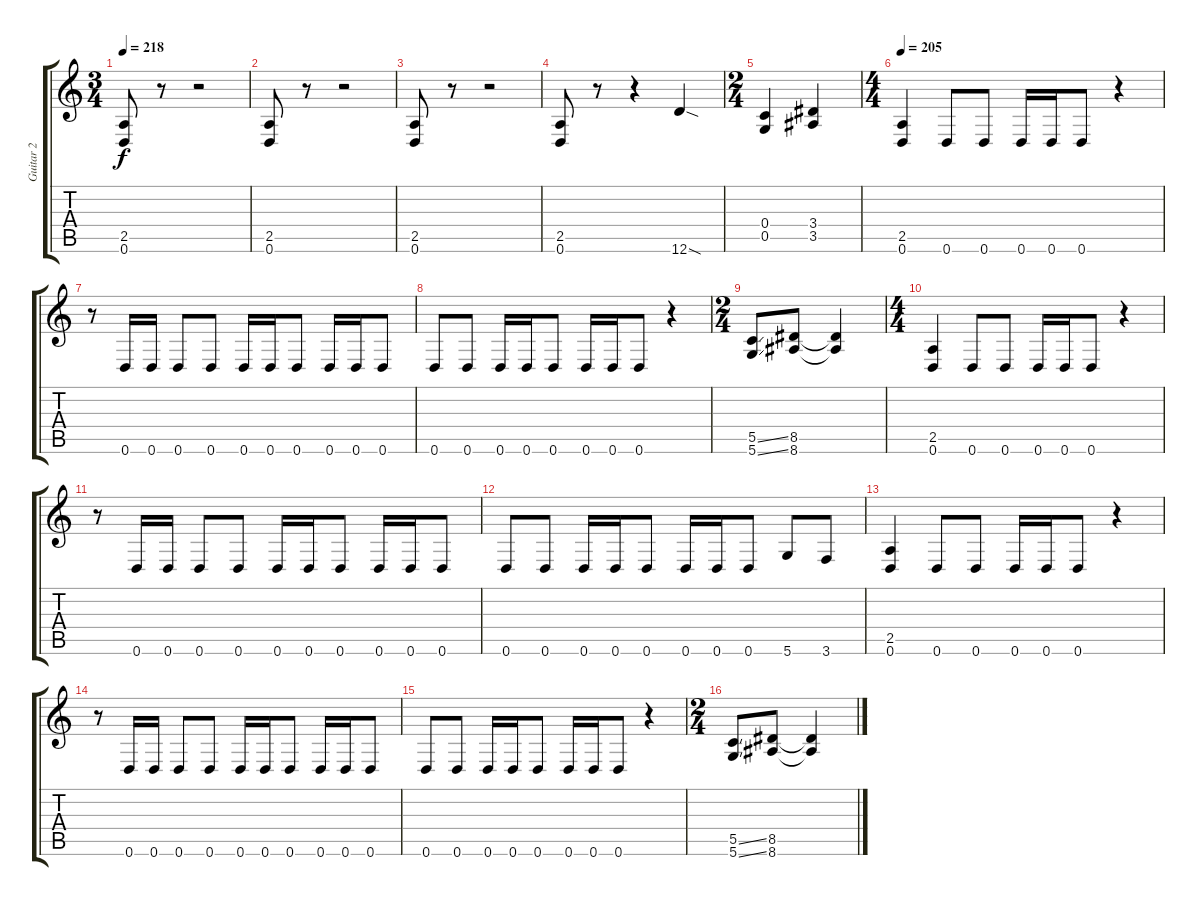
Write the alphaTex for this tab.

\track ("Guitar 2" "Guitar 2") {instrument distortionguitar}
\staff {score tabs}
\tuning (D4 A3 F3 C3 G2 D2) {hide}
\ts (3 4)
\tempo 218
\clef g2
\ks c
(2.5 0.6).8{dy f} r.8 r.2 |
(2.5 0.6).8 r.8 r.2 |
(2.5 0.6).8 r.8 r.2 |
(2.5 0.6).8 r.8 r.4 12.6{sod}.4 |
\ts (2 4)
(0.4 0.5).4 (3.4 3.5).4 |
\ts (4 4)
\tempo 205
(2.5 0.6).4 0.6.8 0.6.8 0.6.16 0.6.16 0.6.8 r.4 |
r.8 0.6.16 0.6.16 0.6.8 0.6.8 0.6.16 0.6.16 0.6.8 0.6.16 0.6.16 0.6.8 |
0.6.8 0.6.8 0.6.16 0.6.16 0.6.8 0.6.16 0.6.16 0.6.8 r.4 |
\ts (2 4)
(5.5{ss} 5.6{ss}).8 (8.5 8.6).8 (8.5{t} 8.6{t}).4 |
\ts (4 4)
(2.5 0.6).4 0.6.8 0.6.8 0.6.16 0.6.16 0.6.8 r.4 |
r.8 0.6.16 0.6.16 0.6.8 0.6.8 0.6.16 0.6.16 0.6.8 0.6.16 0.6.16 0.6.8 |
0.6.8 0.6.8 0.6.16 0.6.16 0.6.8 0.6.16 0.6.16 0.6.8 5.6.8 3.6.8 |
(2.5 0.6).4 0.6.8 0.6.8 0.6.16 0.6.16 0.6.8 r.4 |
r.8 0.6.16 0.6.16 0.6.8 0.6.8 0.6.16 0.6.16 0.6.8 0.6.16 0.6.16 0.6.8 |
0.6.8 0.6.8 0.6.16 0.6.16 0.6.8 0.6.16 0.6.16 0.6.8 r.4 |
\ts (2 4)
(5.5{ss} 5.6{ss}).8 (8.5 8.6).8 (8.5{t} 8.6{t}).4
